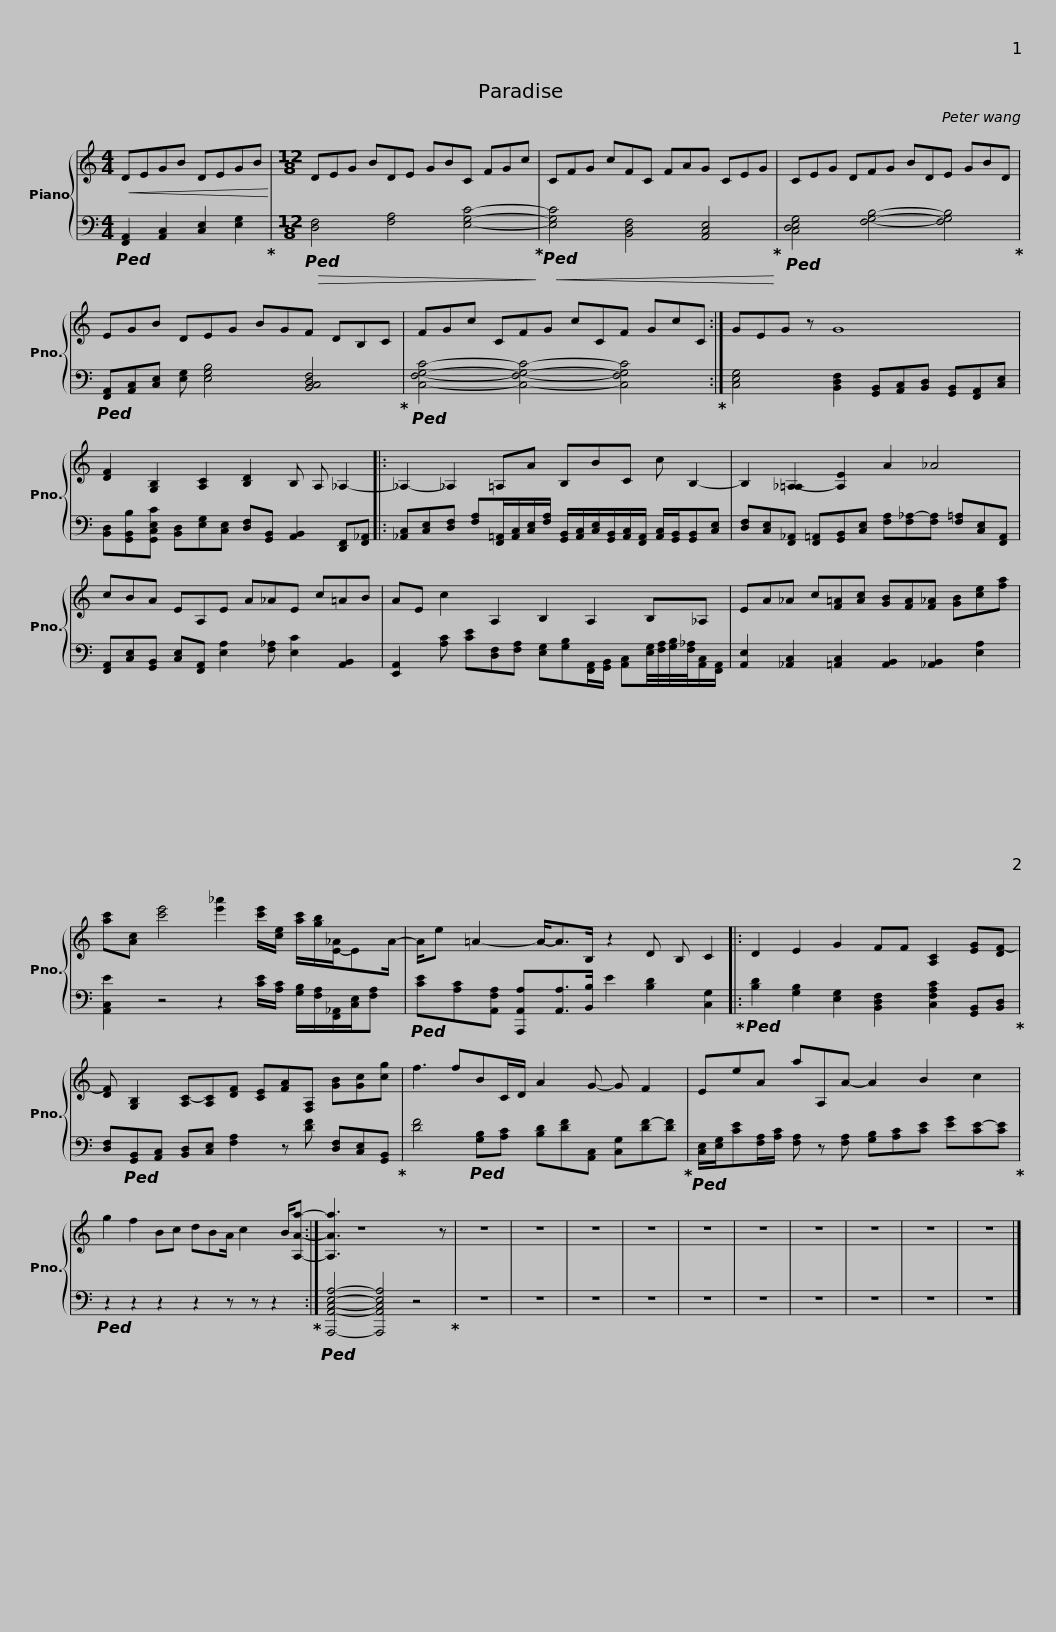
X:1
%%score { 1 | 2 }
L:1/8
M:4/4
I:linebreak $
K:C
V:1 treble
V:2 bass
V:1
!<(! DEGB DEGB!<)! |[M:12/8] DEG BDE GBC FGc | CFG cFC FAG CEG |$ CEG DFG BDE GBD | EGB DEG BGF DB,C | %5
 FGc CFG cCF GcC :|$ GEG- z G8 | [DF]2 [G,B,]2 [A,C]2 [B,D]2 B, A, _A,2- |: _A,2- _A,2 =A,A B,BC c B,2- |$ B,2 [_A,-=A,]2 [A,E]2 A2 _A4 | %10
 cBA EA,E A_AE c=AB |$ AE c2 A,2 B,2 A,2 B,_A, | EA_A c[F=A][Ac] [GB][FA][F_A] [GB][ce][fa] |$ [ac'][Ac] [c'e']4 [e'_a']2 [c'e']/[ce]/ [ac']/[gb]/[E_A]/-EA/- | A/e =A2- A-<AB,/ z2 D B, C2 |: %15
 D2 E2 G2 FF [A,C]2 [EG][DF-] |$ [DF] [G,B,]2 [A,C-][A,C][DF] [CE][FA][F,A,] [GB][Gc][cg] | f3 fBC/D/ A2 G- G F2 | EeA aA,A- A2 B2 c2 |$ g2 f2 Bc dBA/ c2 B/[A,Aa]- :| %20
 [A,Aa]3 z8 z | z12 | z12 | z12 | z12 | %25
 z12 | z12 | z12 | z12 | z12 | %30
 z12 |] %31
V:2
!ped! [F,,A,,]2 [A,,C,]2 [C,E,]2 [E,G,]2!ped-up! |[M:12/8]!>(!!ped! [D,F,]4 [F,A,]4 [E,G,C]4-!>)!!ped-up! |!<(!!ped! [E,G,C]4 [B,,D,F,]4 [A,,C,E,]4!<)!!ped-up! |$!ped! [C,D,E,G,]4 [F,G,B,]4- [F,G,B,]4!ped-up! |!ped! [F,,A,,][A,,C,][C,E,] [E,G,] [E,G,B,]4 [B,,C,D,F,]4!ped-up! | %5
!ped! [C,F,G,C]4- [C,F,G,C]4- [C,F,G,C]4!ped-up! :|$ [C,E,G,]4 [B,,D,F,]2 [G,,B,,][A,,C,][B,,D,] [G,,B,,][F,,A,,][C,E,] | [B,,D,][G,,B,,B,][G,,C,E,C] [B,,D,][E,G,][C,E,] [D,F,][G,,B,,] [A,,B,,]2 [D,,F,,][F,,_A,,] |: [_A,,C,][C,E,][D,F,] [F,A,][F,,=A,,]/[A,,C,]/[C,E,]/[F,A,]/ [G,,B,,]/[A,,C,]/[C,E,]/[G,,B,,]/[A,,C,]/[F,,A,,]/ [A,,C,]/[G,,B,,]/[G,,B,,][C,E,] |$ [D,F,][C,E,][F,,_A,,] [F,,=A,,][G,,B,,][C,E,] [F,A,][F,_A,-][F,A,] [F,=A,][C,E,][F,,A,,] | %10
 [F,,A,,][C,E,][G,,B,,] [C,E,][F,,A,,] [E,A,]2 [F,_A,] [E,C]2 [A,,B,,]2 |$ [E,,A,,]2 [A,C] [CE][D,F,][F,A,] [E,G,][G,B,][F,,A,,]/[G,,B,,]/ [A,,C,][E,G,]/4[F,A,]/4[G,B,]/4[F,_A,]/4[A,,C,]/[F,,A,,]/ | [A,,E,]2 [_A,,C,]2 [=A,,C,]2 [A,,B,,]2 [_A,,B,,]2 [E,A,]2 |$ [A,,C,E]2 z4 z2 [CE]/[A,C]/ [G,B,]/[F,A,]/[F,,_A,,]/[C,E,]/[F,A,] |!ped! [CE][A,C][A,,F,A,] [A,,,A,,A,][A,,A,]>[B,,B,] E2 [B,D]2 [C,G,]2!ped-up! |: %15
!ped! [B,D]2 [G,B,]2 [E,G,]2 [B,,D,F,]2 [C,F,A,C]2 [G,,B,,][B,,D,]!ped-up! |$ [D,F,]!ped![G,,B,,][A,,C,] [B,,D,][C,E,] [F,A,]2 z [DF] [D,F,][C,E,][G,,B,,]!ped-up! | [DF]4!ped! [G,B,][A,C] [B,D][DF][A,,C,] [C,G,][DF-][DF]!ped-up! |!ped! [C,E,]/[E,G,]/[CE][F,A,]/[A,C]/ [F,A,] z [F,A,] [G,B,][A,C][CE] [EG][CE-][CE]!ped-up! |$!ped! z2 z2 z2 z2 z z z2!ped-up! :| %20
!ped! [A,,,A,,C,E,A,]4- [A,,,A,,C,E,A,]4 z4!ped-up! | z12 | z12 | z12 | z12 | %25
 z12 | z12 | z12 | z12 | z12 | %30
 z12 |] %31
